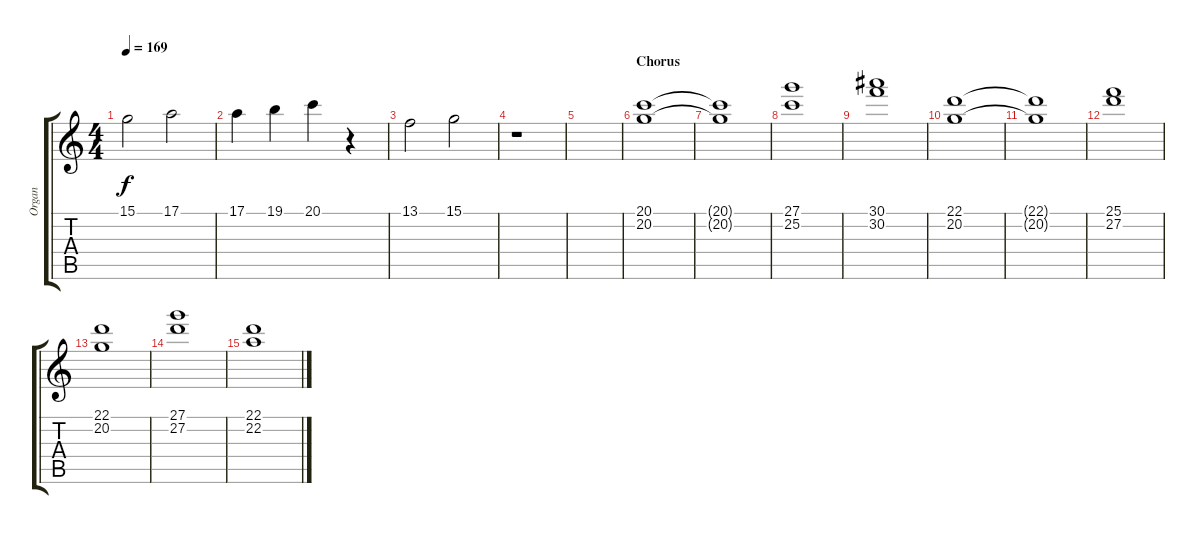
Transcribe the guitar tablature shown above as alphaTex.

\track ("Organ" "Organ") {instrument churchorgan}
\staff {score tabs}
\tuning (E4 B3 G3 D3 A2 E2) {hide}
\ts (4 4)
\tempo 169
\clef g2
\ks c
15.1.2{dy f} 17.1.2 |
17.1.4 19.1.4 20.1.4 r.4 |
13.1.2 15.1.2 |
r.1 |
|
\section ("" "Chorus")
(20.1 20.2).1 |
(20.1{t} 20.2{t}).1 |
(27.1 25.2).1 |
(30.1 30.2).1 |
(22.1 20.2).1 |
(22.1{t} 20.2{t}).1 |
(25.1 27.2).1 |
(22.1 20.2).1 |
(27.1 27.2).1 |
(22.1 22.2).1
